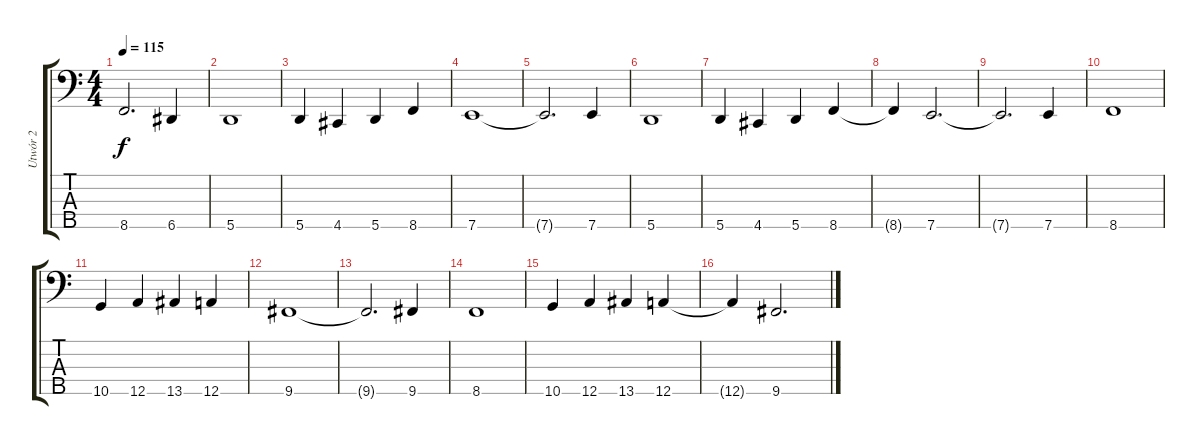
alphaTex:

\track ("Utwór 2" "Utwór 2") {instrument electricbassfinger}
\staff {score tabs}
\tuning (F2 C2 G1 D1 A0) {hide}
\ts (4 4)
\tempo 115
\clef f4
\ks c
8.5.2{d dy f} 6.5.4 |
5.5.1 |
5.5.4 4.5.4 5.5.4 8.5.4 |
7.5.1 |
7.5{t}.2{d} 7.5.4 |
5.5.1 |
5.5.4 4.5.4 5.5.4 8.5.4 |
8.5{t}.4 7.5.2{d} |
7.5{t}.2{d} 7.5.4 |
8.5.1 |
10.5.4 12.5.4 13.5.4 12.5.4 |
9.5.1 |
9.5{t}.2{d} 9.5.4 |
8.5.1 |
10.5.4 12.5.4 13.5.4 12.5.4 |
12.5{t}.4 9.5.2{d}
